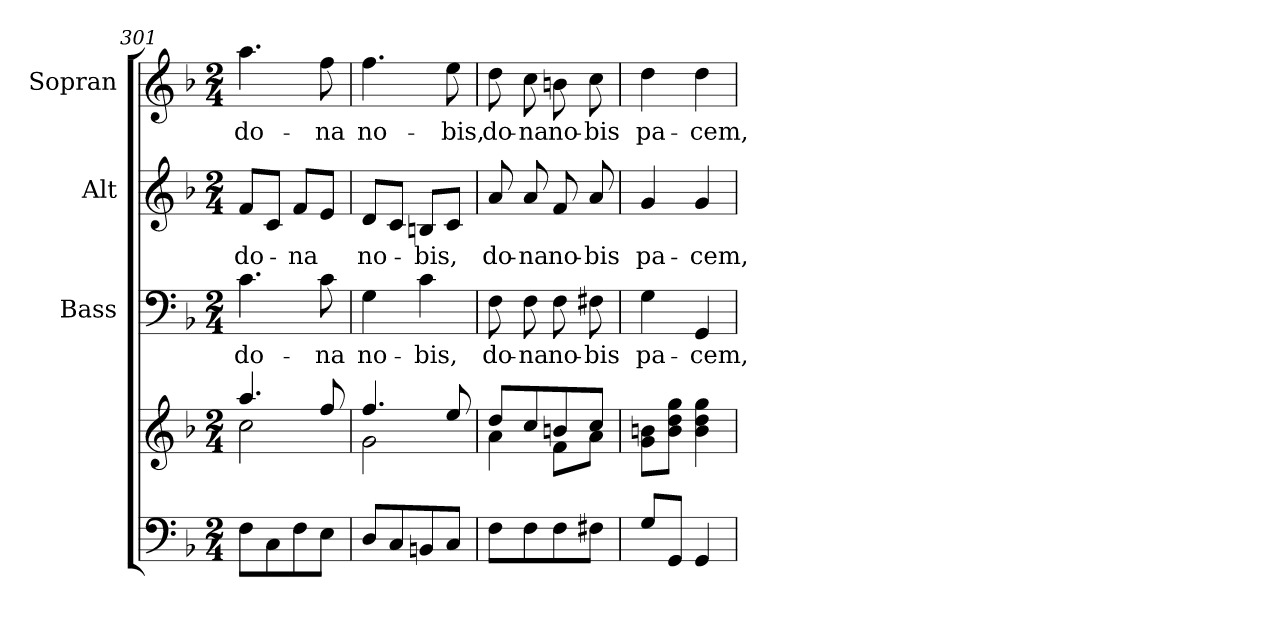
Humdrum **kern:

**kern	**kern	**kern	**text	**kern	**text	**kern	**text
*part4	*part4	*part3	*part3	*part2	*part2	*part1	*part1
*staff5	*staff4	*staff3	*staff3	*staff2	*staff2	*staff1	*staff1
*	*	*I"Bass	*	*I"Alt	*	*I"Sopran	*
*	*	*I'B.	*	*I'A.	*	*I'S.	*
*clefF4	*clefG2	*clefF4	*	*clefG2	*	*clefG2	*
*k[b-]	*k[b-]	*k[b-]	*	*k[b-]	*	*k[b-]	*
*F:	*F:	*F:	*	*F:	*	*F:	*
*M2/4	*M2/4	*M2/4	*	*M2/4	*	*M2/4	*
=301	=301	=301	=301	=301	=301	=301	=301
*	*^	*	*	*	*	*	*
!	!	!	!	!LO:LY:b	!	!LO:LY:b	!	!LO:LY:b
8F\L	4.aa/	2cc\	4.c\	do-	8f/L	do-	4.aa\	do-
8C\	.	.	.	.	8c/J	.	.	.
!	!	!	!	!	!	!LO:LY:b	!	!
8F\	.	.	.	.	8f/L	-na	.	.
!	!	!	!	!LO:LY:b	!	!	!	!LO:LY:b
8E\J	8ff/	.	8c\	-na	8e/J	.	8ff\	-na
=302	=302	=302	=302	=302	=302	=302	=302	=302
!	!	!	!	!LO:LY:b	!	!LO:LY:b	!	!LO:LY:b
8D/L	4.ff/	2g\	4G\	no-	8d/L	no-	4.ff\	no-
8C/	.	.	.	.	8c/J	.	.	.
!	!	!	!	!LO:LY:b	!	!LO:LY:b	!	!
8BBn/	.	.	4c\	-bis,	8Bn/L	-bis,	.	.
!	!	!	!	!	!	!	!	!LO:LY:b
8C/J	8ee/	.	.	.	8c/J	.	8ee\	-bis,
!!LO:LB:g=z
=303	=303	=303	=303	=303	=303	=303	=303	=303
!	!	!	!	!LO:LY:b	!	!LO:LY:b	!	!LO:LY:b
8F\L	8dd/L	4a\	8F\	do-	8a/	do-	8dd\	do-
!	!	!	!	!LO:LY:b	!	!LO:LY:b	!	!LO:LY:b
8F\	8cc/	.	8F\	-na	8a/	-na	8cc\	-na
!	!	!	!	!LO:LY:b	!	!LO:LY:b	!	!LO:LY:b
8F\	8bn/	8f\L	8F\	no-	8f/	no-	8bn\	no-
!	!	!	!	!LO:LY:b	!	!LO:LY:b	!	!LO:LY:b
8F#X\J	8cc/J	8a\J	8F#X\	-bis	8a/	-bis	8cc\	-bis
=304	=304	=304	=304	=304	=304	=304	=304	=304
!	!	!	!	!LO:LY:b	!	!LO:LY:b	!	!LO:LY:b
*	*v	*v	*	*	*	*	*	*
8G/L	8g\ 8bn\L	4G\	pa-	4g/	pa-	4dd\	pa-
8GG/J	8b\ 8dd\ 8gg\J	.	.	.	.	.	.
!	!	!	!LO:LY:b	!	!LO:LY:b	!	!LO:LY:b
4GG/	4b\ 4dd\ 4gg\	4GG/	-cem,	4g/	-cem,	4dd\	-cem,
=	=	=	=	=	=	=	=
*-	*-	*-	*-	*-	*-	*-	*-
